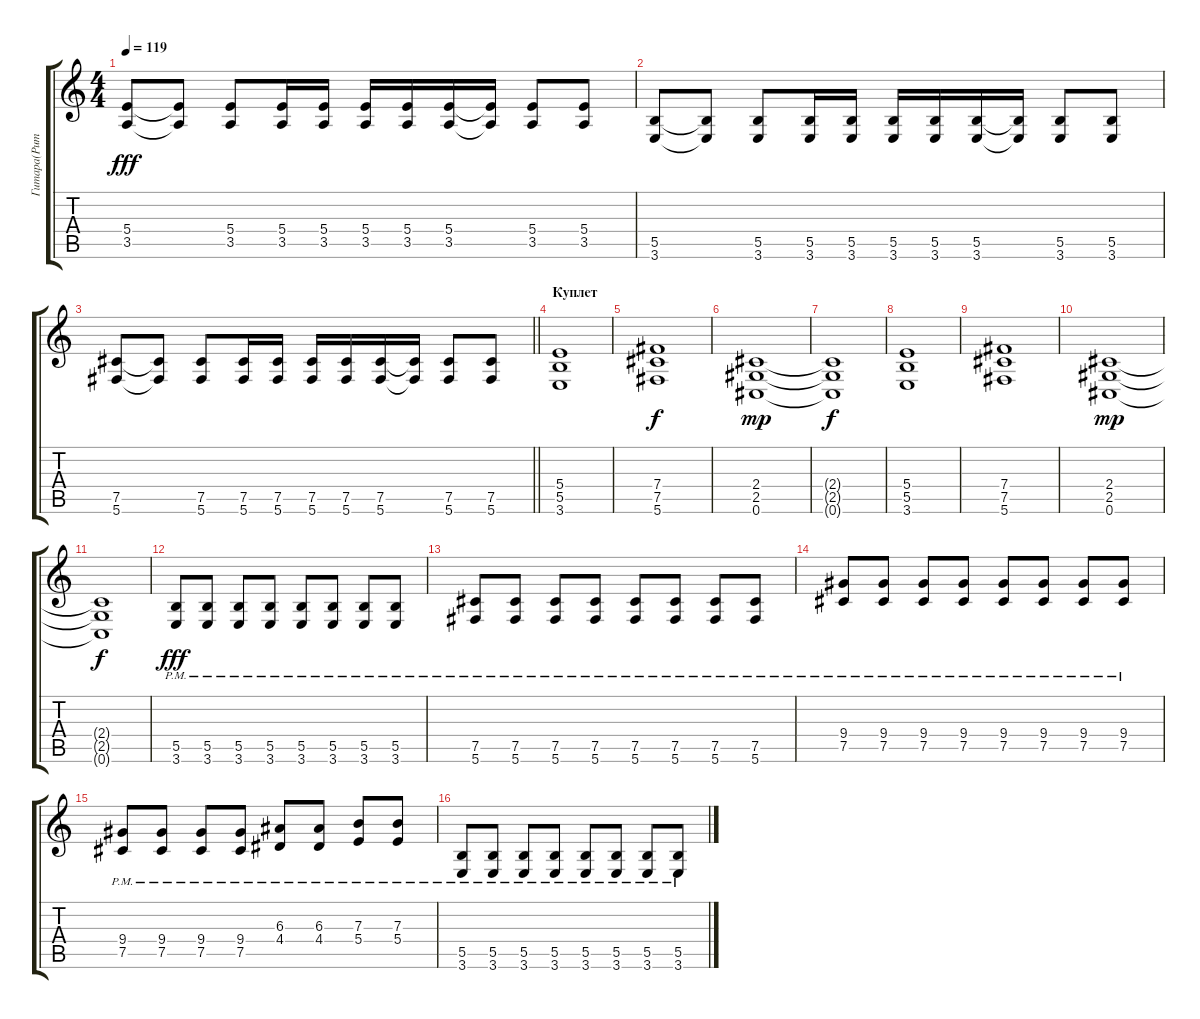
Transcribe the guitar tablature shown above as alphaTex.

\track ("Гитара(Ритм)" "Гитара(Рит") {instrument distortionguitar}
\staff {score tabs}
\tuning (Db4 Ab3 E3 B2 Gb2 Db2) {hide}
\ts (4 4)
\tempo 119
\clef g2
\ks c
(5.4 3.5).8{dy fff} (5.4{t} 3.5{t}).8 (5.4 3.5).8 (5.4 3.5).16 (5.4 3.5).16 (5.4 3.5).16 (5.4 3.5).16 (5.4 3.5).16 (5.4{t} 3.5{t}).16 (5.4 3.5).8 (5.4 3.5).8 |
(5.5 3.6).8 (5.5{t} 3.6{t}).8 (5.5 3.6).8 (5.5 3.6).16 (5.5 3.6).16 (5.5 3.6).16 (5.5 3.6).16 (5.5 3.6).16 (5.5{t} 3.6{t}).16 (5.5 3.6).8 (5.5 3.6).8 |
\barLineRight lightlight
(7.5 5.6).8 (7.5{t} 5.6{t}).8 (7.5 5.6).8 (7.5 5.6).16 (7.5 5.6).16 (7.5 5.6).16 (7.5 5.6).16 (7.5 5.6).16 (7.5{t} 5.6{t}).16 (7.5 5.6).8 (7.5 5.6).8 |
\section ("" "Куплет")
(5.4 5.5 3.6).1 |
(7.4 7.5 5.6).1{dy f} |
(2.4 2.5 0.6).1{dy mp volume 7} |
(2.4{t} 2.5{t} 0.6{t}).1{dy f volume 13} |
(5.4 5.5 3.6).1 |
(7.4 7.5 5.6).1 |
(2.4 2.5 0.6).1{dy mp volume 7} |
(2.4{t} 2.5{t} 0.6{t}).1{dy f volume 13} |
(5.5{pm} 3.6{pm}).8{dy fff} (5.5{pm} 3.6{pm}).8 (5.5{pm} 3.6{pm}).8 (5.5{pm} 3.6{pm}).8 (5.5{pm} 3.6{pm}).8 (5.5{pm} 3.6{pm}).8 (5.5{pm} 3.6{pm}).8 (5.5{pm} 3.6{pm}).8 |
(7.5{pm} 5.6{pm}).8 (7.5{pm} 5.6{pm}).8 (7.5{pm} 5.6{pm}).8 (7.5{pm} 5.6{pm}).8 (7.5{pm} 5.6{pm}).8 (7.5{pm} 5.6{pm}).8 (7.5{pm} 5.6{pm}).8 (7.5{pm} 5.6{pm}).8 |
(9.4{pm} 7.5{pm}).8 (9.4{pm} 7.5{pm}).8 (9.4{pm} 7.5{pm}).8 (9.4{pm} 7.5{pm}).8 (9.4{pm} 7.5{pm}).8 (9.4{pm} 7.5{pm}).8 (9.4{pm} 7.5{pm}).8 (9.4{pm} 7.5{pm}).8 |
(9.4{pm} 7.5{pm}).8 (9.4{pm} 7.5{pm}).8 (9.4{pm} 7.5{pm}).8 (9.4{pm} 7.5{pm}).8 (6.3{pm} 4.4{pm}).8 (6.3{pm} 4.4{pm}).8 (7.3{pm} 5.4{pm}).8 (7.3{pm} 5.4{pm}).8 |
(5.5{pm} 3.6{pm}).8 (5.5{pm} 3.6{pm}).8 (5.5{pm} 3.6{pm}).8 (5.5{pm} 3.6{pm}).8 (5.5{pm} 3.6{pm}).8 (5.5{pm} 3.6{pm}).8 (5.5{pm} 3.6{pm}).8 (5.5{pm} 3.6{pm}).8
